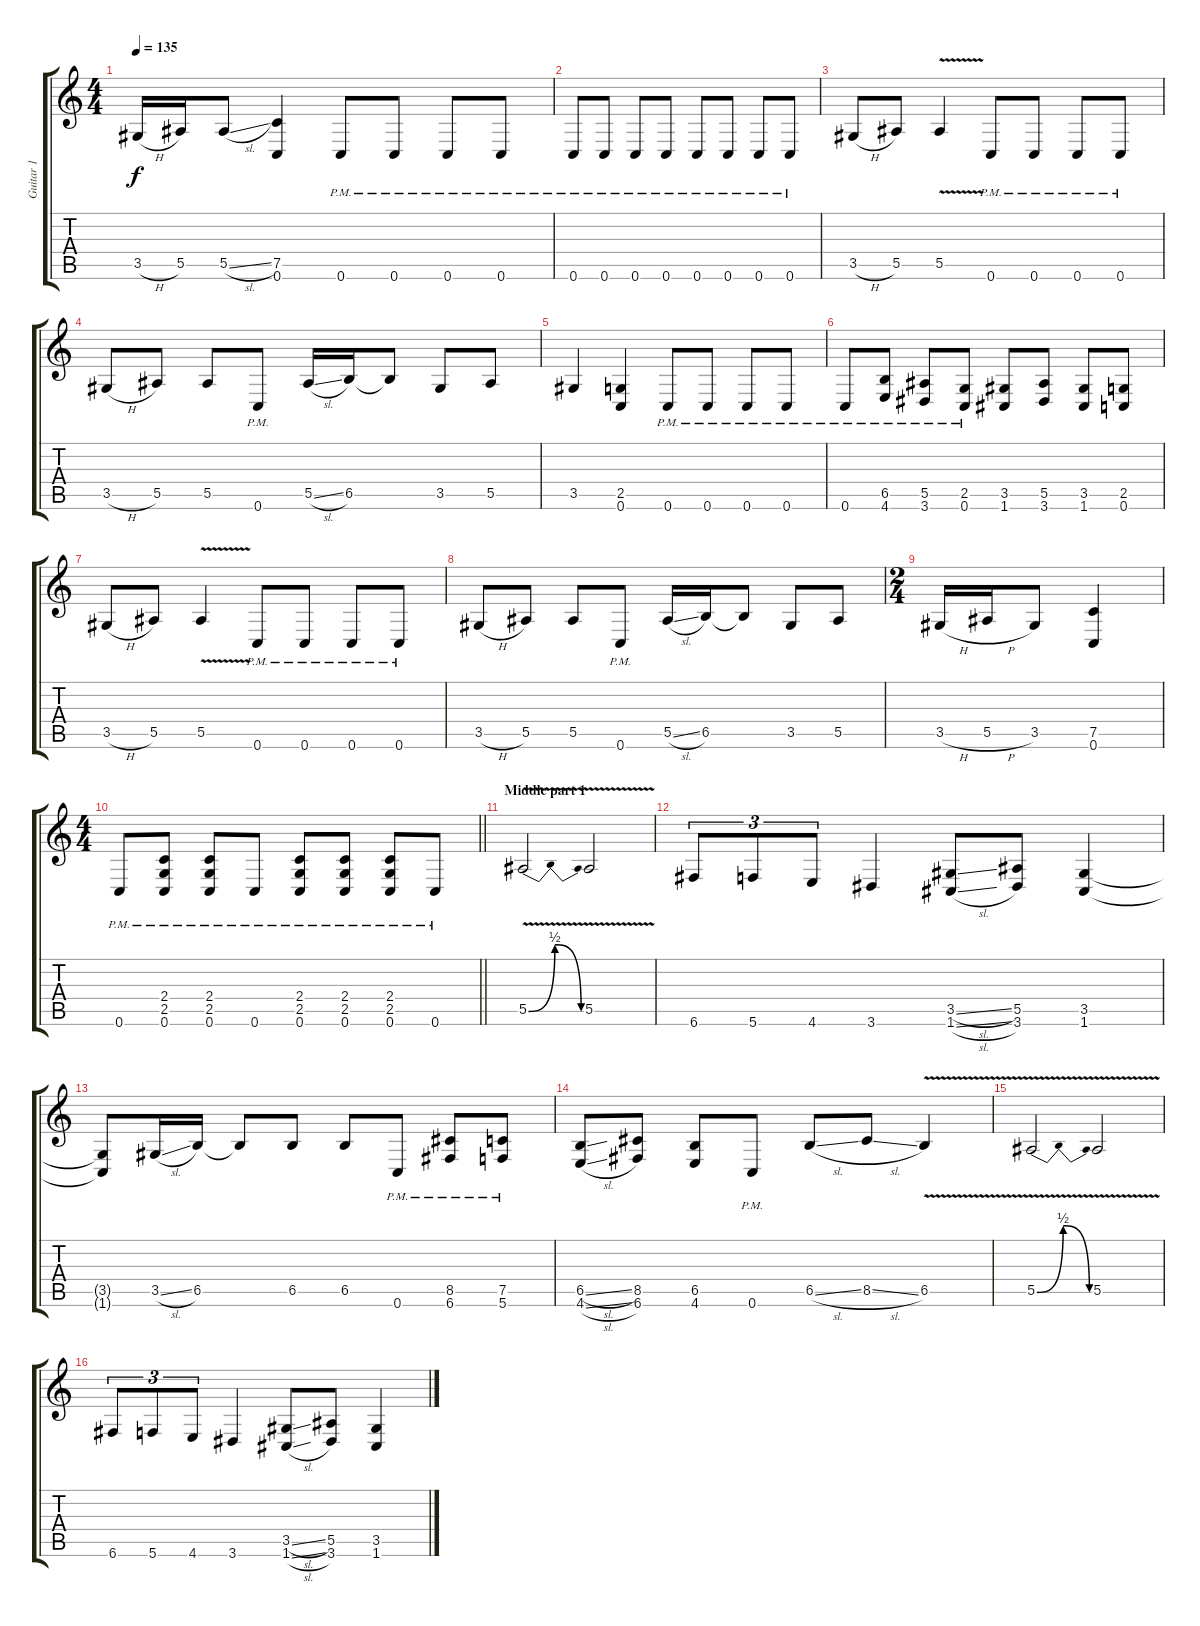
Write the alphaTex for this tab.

\track ("Guitar 1" "Guitar 1") {instrument distortionguitar}
\staff {score tabs}
\tuning (C4 G3 Eb3 Bb2 F2 C2) {hide}
\ts (4 4)
\tempo 135
\clef g2
\ks c
3.5{h}.16{dy f} 5.5.16 5.5{sl}.8 (7.5 0.6).4 0.6{pm}.8 0.6{pm}.8 0.6{pm}.8 0.6{pm}.8 |
0.6{pm}.8 0.6{pm}.8 0.6{pm}.8 0.6{pm}.8 0.6{pm}.8 0.6{pm}.8 0.6{pm}.8 0.6{pm}.8 |
3.5{h}.8 5.5.8 5.5{v}.4 0.6{pm}.8 0.6{pm}.8 0.6{pm}.8 0.6{pm}.8 |
3.5{h}.8 5.5.8 5.5.8 0.6{pm}.8 5.5{sl}.16 6.5.16 6.5{t}.8 3.5.8 5.5.8 |
3.5.4 (2.5 0.6).4 0.6{pm}.8 0.6{pm}.8 0.6{pm}.8 0.6{pm}.8 |
0.6{pm}.8 (6.5{pm} 4.6{pm}).8 (5.5{pm} 3.6{pm}).8 (2.5{pm} 0.6{pm}).8 (3.5 1.6).8 (5.5 3.6).8 (3.5 1.6).8 (2.5 0.6).8 |
3.5{h}.8 5.5.8 5.5{v}.4 0.6{pm}.8 0.6{pm}.8 0.6{pm}.8 0.6{pm}.8 |
3.5{h}.8 5.5.8 5.5.8 0.6{pm}.8 5.5{sl}.16 6.5.16 6.5{t}.8 3.5.8 5.5.8 |
\ts (2 4)
3.5{h}.16 5.5{h}.16 3.5.8 (7.5 0.6).4 |
\ts (4 4)
\barLineRight lightlight
0.6{pm}.8 (2.4{pm} 2.5{pm} 0.6{pm}).8 (2.4{pm} 2.5{pm} 0.6{pm}).8 0.6{pm}.8 (2.4{pm} 2.5{pm} 0.6{pm}).8 (2.4{pm} 2.5{pm} 0.6{pm}).8 (2.4{pm} 2.5{pm} 0.6{pm}).8 0.6{pm}.8 |
\section ("" "Middle part 1")
5.5{be (bendrelease 0 0 22 2 43 2 60 0) v}.2 5.5{v}.2 |
6.6.8{tu (3 2)} 5.6.8{tu (3 2)} 4.6.8{tu (3 2)} 3.6.4 (3.5{sl} 1.6{sl}).8 (5.5 3.6).8 (3.5 1.6).4 |
(3.5{t} 1.6{t}).8 3.5{sl}.16 6.5.16 6.5{t}.8 6.5.8 6.5.8 0.6{pm}.8 (8.5{pm} 6.6{pm}).8 (7.5{pm} 5.6{pm}).8 |
(6.5{sl} 4.6{sl}).8 (8.5 6.6).8 (6.5 4.6).8 0.6{pm}.8 6.5{sl}.8 8.5{sl}.8 6.5{v}.4 |
5.5{be (bendrelease 0 0 22 2 43 2 60 0) v}.2 5.5{v}.2 |
6.6.8{tu (3 2)} 5.6.8{tu (3 2)} 4.6.8{tu (3 2)} 3.6.4 (3.5{sl} 1.6{sl}).8 (5.5 3.6).8 (3.5 1.6).4
